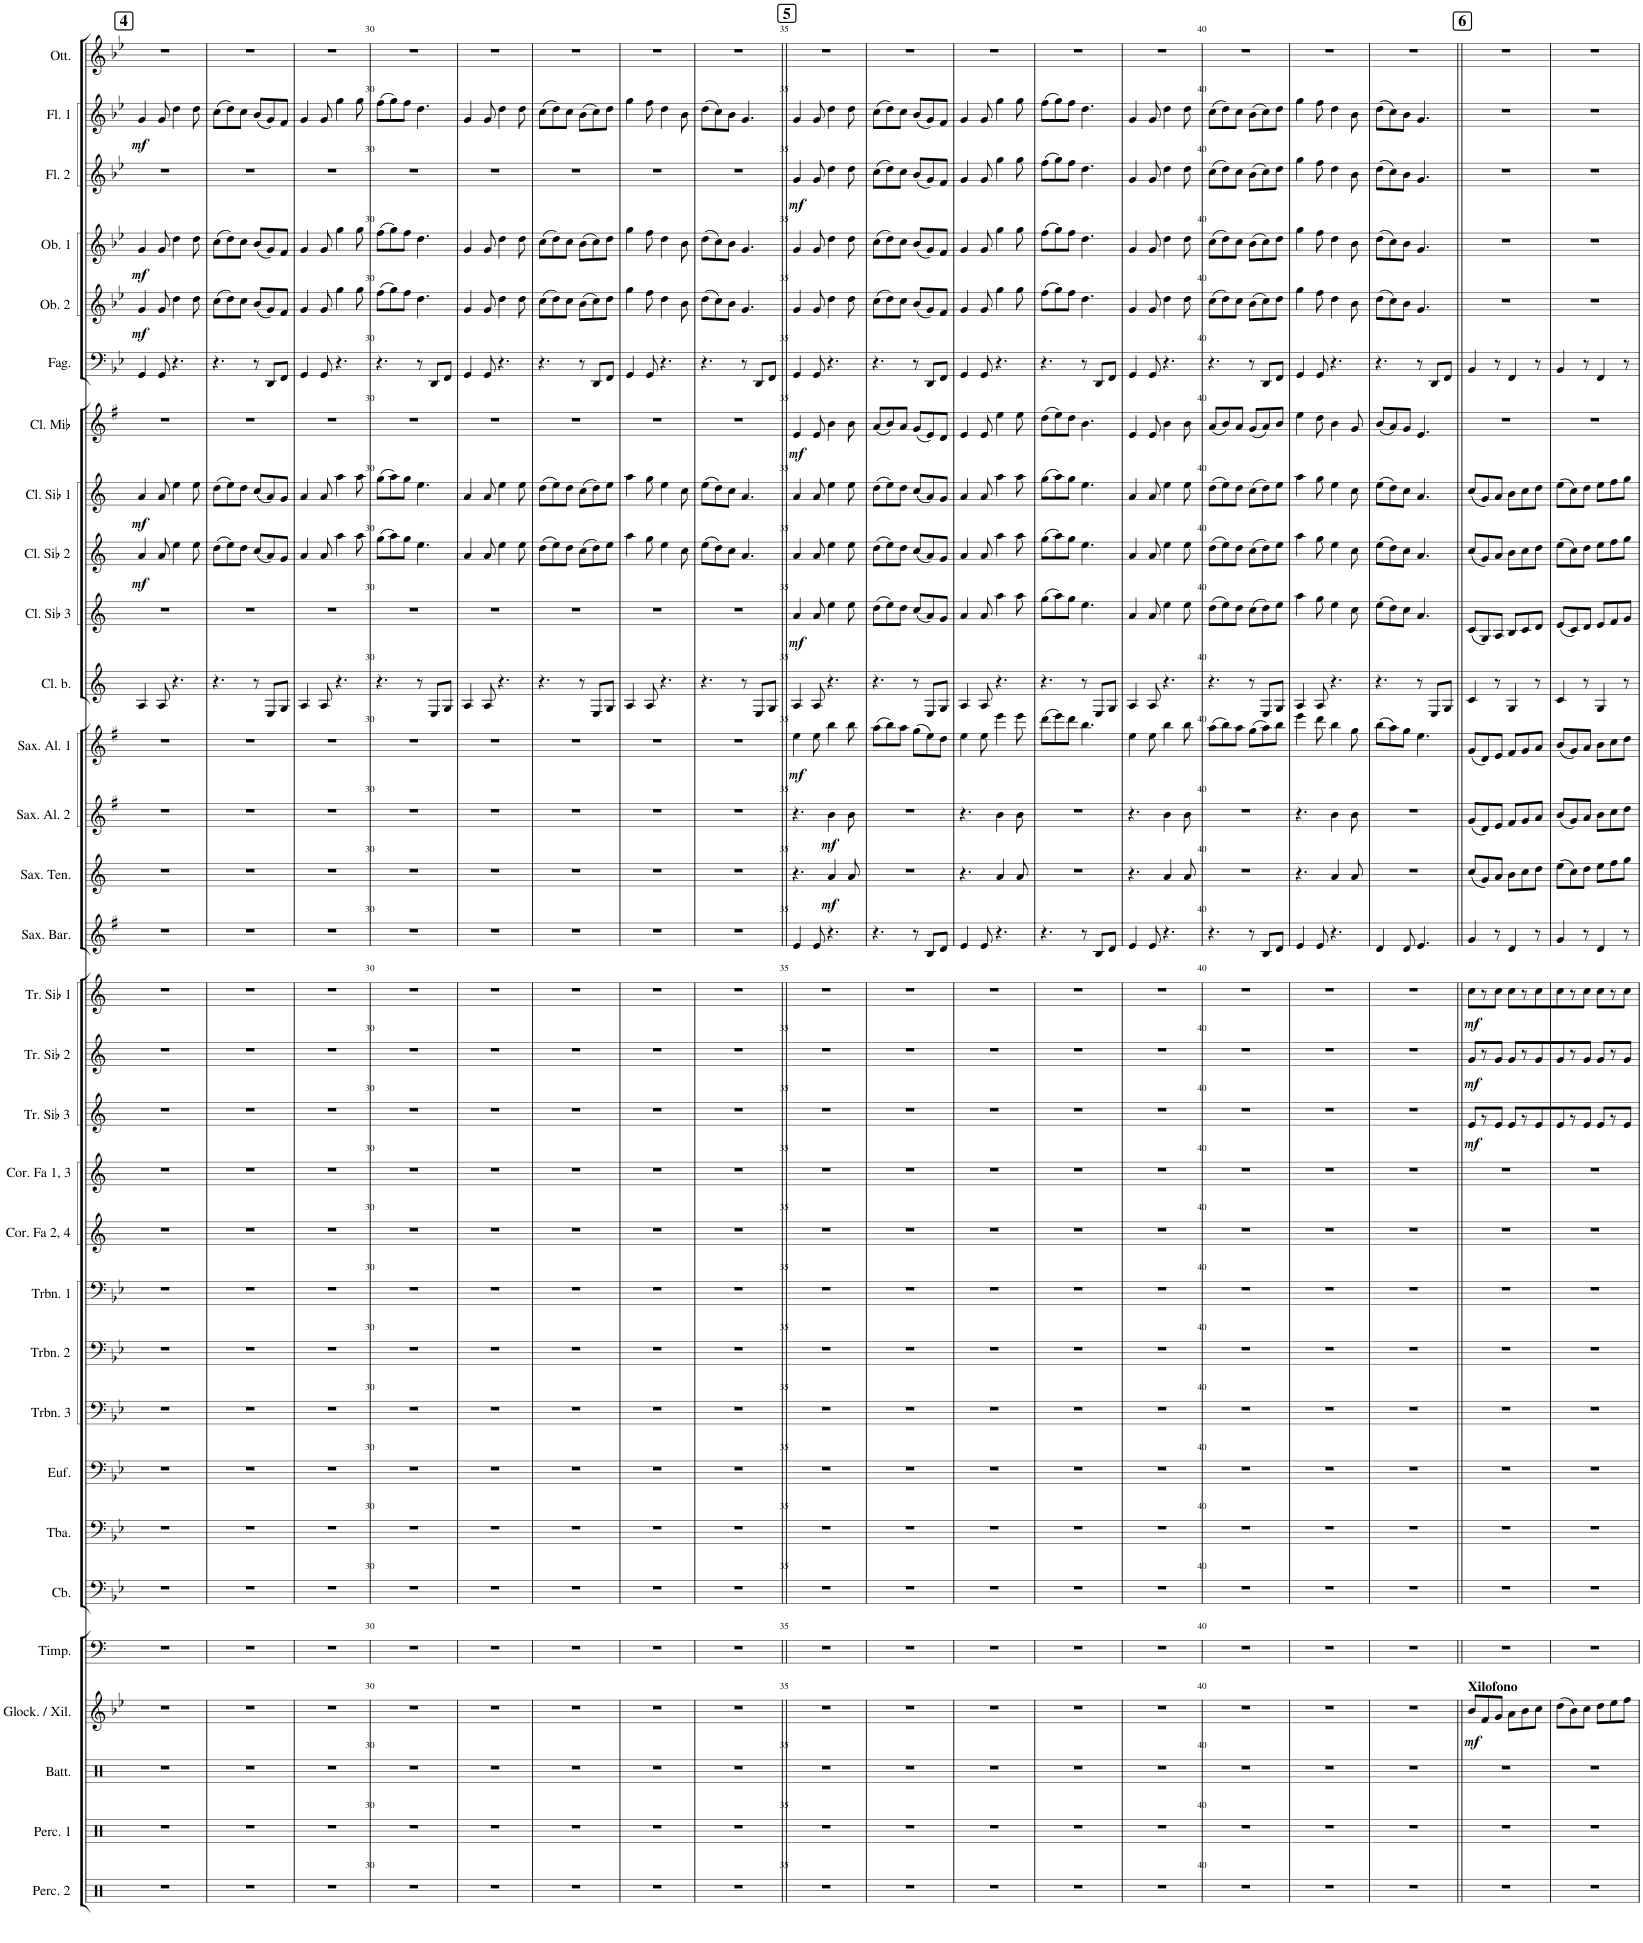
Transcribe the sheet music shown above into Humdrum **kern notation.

**kern	**kern	**kern	**kern	**dynam	**kern	**kern	**kern	**kern	**kern	**kern	**kern	**kern	**kern	**kern	**dynam	**kern	**dynam	**kern	**dynam	**kern	**kern	**dynam	**kern	**dynam	**kern	**dynam	**kern	**kern	**dynam	**kern	**dynam	**kern	**dynam	**kern	**dynam	**kern	**kern	**dynam	**kern	**dynam	**kern	**dynam	**kern	**dynam	**kern
*part31	*part30	*part29	*part28	*part28	*part27	*part26	*part25	*part24	*part23	*part22	*part21	*part20	*part19	*part18	*part18	*part17	*part17	*part16	*part16	*part15	*part14	*part14	*part13	*part13	*part12	*part12	*part11	*part10	*part10	*part9	*part9	*part8	*part8	*part7	*part7	*part6	*part5	*part5	*part4	*part4	*part3	*part3	*part2	*part2	*part1
*staff31	*staff30	*staff29	*staff28	*staff28	*staff27	*staff26	*staff25	*staff24	*staff23	*staff22	*staff21	*staff20	*staff19	*staff18	*staff18	*staff17	*staff17	*staff16	*staff16	*staff15	*staff14	*staff14	*staff13	*staff13	*staff12	*staff12	*staff11	*staff10	*staff10	*staff9	*staff9	*staff8	*staff8	*staff7	*staff7	*staff6	*staff5	*staff5	*staff4	*staff4	*staff3	*staff3	*staff2	*staff2	*staff1
*I"Percussioni 2	*I"Percussioni 1	*I"Batteria	*I"Glockenspiel / Xilofono	*	*I"Timpani	*I"Contrabbasso	*I"Tuba	*I"Eufonio	*I"Trombone 3	*I"Trombone 2	*I"Trombone 1	*I"Corno in Fa 2, 4	*I"Corno in Fa 1, 3	*I"Tromba in Sib 3	*	*I"Tromba in Sib 2	*	*I"Tromba in Sib 1	*	*I"Saxofono Baritono	*I"Saxofono Tenore	*	*I"Saxofono Alto 2	*	*I"Saxofono Alto 1	*	*I"Clarinetto basso	*I"Clarinetto in Sib 3	*	*I"Clarinetto in Sib 2	*	*I"Clarinetto in Sib 1	*	*I"Clarinetto in Mib	*	*I"Fagotto	*I"Oboe 2	*	*I"Oboe 1	*	*I"Flauto 2	*	*I"Flauto 1	*	*I"Ottavino
*I'Perc. 2	*I'Perc. 1	*I'Batt.	*I'Glock. / Xil.	*	*I'Timp.	*I'Cb.	*I'Tba.	*I'Euf.	*I'Trbn. 3	*I'Trbn. 2	*I'Trbn. 1	*I'Cor. Fa 2, 4	*I'Cor. Fa 1, 3	*I'Tr. Sib 3	*	*I'Tr. Sib 2	*	*I'Tr. Sib 1	*	*I'Sax. Bar.	*I'Sax. Ten.	*	*I'Sax. Al. 2	*	*I'Sax. Al. 1	*	*I'Cl. b.	*I'Cl. Sib 3	*	*I'Cl. Sib 2	*	*I'Cl. Sib 1	*	*I'Cl. Mib	*	*I'Fag.	*I'Ob. 2	*	*I'Ob. 1	*	*I'Fl. 2	*	*I'Fl. 1	*	*I'Ott.
!!LO:PB:g=z
*clefX	*clefX	*clefX	*clefG2	*	*clefF4	*clefF4	*clefF4	*clefF4	*clefF4	*clefF4	*clefF4	*clefG2	*clefG2	*clefG2	*	*clefG2	*	*clefG2	*	*clefG2	*clefG2	*	*clefG2	*	*clefG2	*	*clefG2	*clefG2	*	*clefG2	*	*clefG2	*	*clefG2	*	*clefF4	*clefG2	*	*clefG2	*	*clefG2	*	*clefG2	*	*clefG2
*	*	*	*Trd-14c-24	*	*	*Trd7c12	*	*	*	*	*	*Trd4c7	*Trd4c7	*Trd1c2	*	*Trd1c2	*	*Trd1c2	*	*Trd12c21	*Trd8c14	*	*Trd5c9	*	*Trd5c9	*	*Trd8c14	*Trd1c2	*	*Trd1c2	*	*Trd1c2	*	*Trd-2c-3	*	*	*	*	*	*	*	*	*	*	*Trd-7c-12
*k[]	*k[]	*k[]	*k[b-e-]	*	*k[]	*k[b-e-]	*k[b-e-]	*k[b-e-]	*k[b-e-]	*k[b-e-]	*k[b-e-]	*k[]	*k[]	*k[]	*	*k[]	*	*k[]	*	*k[f#]	*k[]	*	*k[f#]	*	*k[f#]	*	*k[]	*k[]	*	*k[]	*	*k[]	*	*k[f#]	*	*k[b-e-]	*k[b-e-]	*	*k[b-e-]	*	*k[b-e-]	*	*k[b-e-]	*	*k[b-e-]
*M6/8	*M6/8	*M6/8	*M6/8	*	*M6/8	*M6/8	*M6/8	*M6/8	*M6/8	*M6/8	*M6/8	*M6/8	*M6/8	*M6/8	*	*M6/8	*	*M6/8	*	*M6/8	*M6/8	*	*M6/8	*	*M6/8	*	*M6/8	*M6/8	*	*M6/8	*	*M6/8	*	*M6/8	*	*M6/8	*M6/8	*	*M6/8	*	*M6/8	*	*M6/8	*	*M6/8
!!LO:REH:place=s1:a:B:cj:fs=14:t=4
=27	=27	=27	=27	=27	=27	=27	=27	=27	=27	=27	=27	=27	=27	=27	=27	=27	=27	=27	=27	=27	=27	=27	=27	=27	=27	=27	=27	=27	=27	=27	=27	=27	=27	=27	=27	=27	=27	=27	=27	=27	=27	=27	=27	=27	=27
!	!	!	!	!	!	!	!	!	!	!	!	!	!	!	!	!	!	!	!	!	!	!	!	!	!	!	!	!	!	!	!LO:DY:b	!	!LO:DY:b	!	!	!	!	!LO:DY:b	!	!LO:DY:b	!	!	!	!LO:DY:b	!
2.r	2.r	2.r	2.r	.	2.r	2.r	2.r	2.r	2.r	2.r	2.r	2.r	2.r	2.r	.	2.r	.	2.r	.	2.r	2.r	.	2.r	.	2.r	.	4A/	2.r	.	4a/	mf	4a/	mf	2.r	.	4GG/	4g/	mf	4g/	mf	2.r	.	4g/	mf	2.r
.	.	.	.	.	.	.	.	.	.	.	.	.	.	.	.	.	.	.	.	.	.	.	.	.	.	.	8A/	.	.	8a/	.	8a/	.	.	.	8GG/	8g/	.	8g/	.	.	.	8g/	.	.
.	.	.	.	.	.	.	.	.	.	.	.	.	.	.	.	.	.	.	.	.	.	.	.	.	.	.	4.r	.	.	4ee\	.	4ee\	.	.	.	4.r	4dd\	.	4dd\	.	.	.	4dd\	.	.
.	.	.	.	.	.	.	.	.	.	.	.	.	.	.	.	.	.	.	.	.	.	.	.	.	.	.	.	.	.	8ee\	.	8ee\	.	.	.	.	8dd\	.	8dd\	.	.	.	8dd\	.	.
=28	=28	=28	=28	=28	=28	=28	=28	=28	=28	=28	=28	=28	=28	=28	=28	=28	=28	=28	=28	=28	=28	=28	=28	=28	=28	=28	=28	=28	=28	=28	=28	=28	=28	=28	=28	=28	=28	=28	=28	=28	=28	=28	=28	=28	=28
2.r	2.r	2.r	2.r	.	2.r	2.r	2.r	2.r	2.r	2.r	2.r	2.r	2.r	2.r	.	2.r	.	2.r	.	2.r	2.r	.	2.r	.	2.r	.	4.r	2.r	.	8dd\L	.	8dd\L	.	2.r	.	4.r	(8cc\L	.	(8cc\L	.	2.r	.	(8cc\L	.	2.r
.	.	.	.	.	.	.	.	.	.	.	.	.	.	.	.	.	.	.	.	.	.	.	.	.	.	.	.	.	.	8ee\	.	8ee\	.	.	.	.	8dd\)	.	8dd\)	.	.	.	8dd\)	.	.
.	.	.	.	.	.	.	.	.	.	.	.	.	.	.	.	.	.	.	.	.	.	.	.	.	.	.	.	.	.	8dd\J	.	8dd\J	.	.	.	.	8cc\J	.	8cc\J	.	.	.	8cc\J	.	.
.	.	.	.	.	.	.	.	.	.	.	.	.	.	.	.	.	.	.	.	.	.	.	.	.	.	.	8r	.	.	8cc/L	.	8cc/L	.	.	.	8r	(8b-/L	.	(8b-/L	.	.	.	(8b-/L	.	.
.	.	.	.	.	.	.	.	.	.	.	.	.	.	.	.	.	.	.	.	.	.	.	.	.	.	.	8E/L	.	.	8a/	.	8a/	.	.	.	8DD/L	8g/)	.	8g/)	.	.	.	8g/)	.	.
.	.	.	.	.	.	.	.	.	.	.	.	.	.	.	.	.	.	.	.	.	.	.	.	.	.	.	8G/J	.	.	8g/J	.	8g/J	.	.	.	8FF/J	8f/J	.	8f/J	.	.	.	8f/J	.	.
=29	=29	=29	=29	=29	=29	=29	=29	=29	=29	=29	=29	=29	=29	=29	=29	=29	=29	=29	=29	=29	=29	=29	=29	=29	=29	=29	=29	=29	=29	=29	=29	=29	=29	=29	=29	=29	=29	=29	=29	=29	=29	=29	=29	=29	=29
2.r	2.r	2.r	2.r	.	2.r	2.r	2.r	2.r	2.r	2.r	2.r	2.r	2.r	2.r	.	2.r	.	2.r	.	2.r	2.r	.	2.r	.	2.r	.	4A/	2.r	.	4a/	.	4a/	.	2.r	.	4GG/	4g/	.	4g/	.	2.r	.	4g/	.	2.r
.	.	.	.	.	.	.	.	.	.	.	.	.	.	.	.	.	.	.	.	.	.	.	.	.	.	.	8A/	.	.	8a/	.	8a/	.	.	.	8GG/	8g/	.	8g/	.	.	.	8g/	.	.
.	.	.	.	.	.	.	.	.	.	.	.	.	.	.	.	.	.	.	.	.	.	.	.	.	.	.	4.r	.	.	4aa\	.	4aa\	.	.	.	4.r	4gg\	.	4gg\	.	.	.	4gg\	.	.
.	.	.	.	.	.	.	.	.	.	.	.	.	.	.	.	.	.	.	.	.	.	.	.	.	.	.	.	.	.	8aa\	.	8aa\	.	.	.	.	8gg\	.	8gg\	.	.	.	8gg\	.	.
=30	=30	=30	=30	=30	=30	=30	=30	=30	=30	=30	=30	=30	=30	=30	=30	=30	=30	=30	=30	=30	=30	=30	=30	=30	=30	=30	=30	=30	=30	=30	=30	=30	=30	=30	=30	=30	=30	=30	=30	=30	=30	=30	=30	=30	=30
2.r	2.r	2.r	2.r	.	2.r	2.r	2.r	2.r	2.r	2.r	2.r	2.r	2.r	2.r	.	2.r	.	2.r	.	2.r	2.r	.	2.r	.	2.r	.	4.r	2.r	.	8gg\L	.	8gg\L	.	2.r	.	4.r	(8ff\L	.	(8ff\L	.	2.r	.	(8ff\L	.	2.r
.	.	.	.	.	.	.	.	.	.	.	.	.	.	.	.	.	.	.	.	.	.	.	.	.	.	.	.	.	.	8aa\	.	8aa\	.	.	.	.	8gg\)	.	8gg\)	.	.	.	8gg\)	.	.
.	.	.	.	.	.	.	.	.	.	.	.	.	.	.	.	.	.	.	.	.	.	.	.	.	.	.	.	.	.	8gg\J	.	8gg\J	.	.	.	.	8ff\J	.	8ff\J	.	.	.	8ff\J	.	.
.	.	.	.	.	.	.	.	.	.	.	.	.	.	.	.	.	.	.	.	.	.	.	.	.	.	.	8r	.	.	4.ee\	.	4.ee\	.	.	.	8r	4.dd\	.	4.dd\	.	.	.	4.dd\	.	.
.	.	.	.	.	.	.	.	.	.	.	.	.	.	.	.	.	.	.	.	.	.	.	.	.	.	.	8E/L	.	.	.	.	.	.	.	.	8DD/L	.	.	.	.	.	.	.	.	.
.	.	.	.	.	.	.	.	.	.	.	.	.	.	.	.	.	.	.	.	.	.	.	.	.	.	.	8G/J	.	.	.	.	.	.	.	.	8FF/J	.	.	.	.	.	.	.	.	.
=31	=31	=31	=31	=31	=31	=31	=31	=31	=31	=31	=31	=31	=31	=31	=31	=31	=31	=31	=31	=31	=31	=31	=31	=31	=31	=31	=31	=31	=31	=31	=31	=31	=31	=31	=31	=31	=31	=31	=31	=31	=31	=31	=31	=31	=31
2.r	2.r	2.r	2.r	.	2.r	2.r	2.r	2.r	2.r	2.r	2.r	2.r	2.r	2.r	.	2.r	.	2.r	.	2.r	2.r	.	2.r	.	2.r	.	4A/	2.r	.	4a/	.	4a/	.	2.r	.	4GG/	4g/	.	4g/	.	2.r	.	4g/	.	2.r
.	.	.	.	.	.	.	.	.	.	.	.	.	.	.	.	.	.	.	.	.	.	.	.	.	.	.	8A/	.	.	8a/	.	8a/	.	.	.	8GG/	8g/	.	8g/	.	.	.	8g/	.	.
.	.	.	.	.	.	.	.	.	.	.	.	.	.	.	.	.	.	.	.	.	.	.	.	.	.	.	4.r	.	.	4ee\	.	4ee\	.	.	.	4.r	4dd\	.	4dd\	.	.	.	4dd\	.	.
.	.	.	.	.	.	.	.	.	.	.	.	.	.	.	.	.	.	.	.	.	.	.	.	.	.	.	.	.	.	8ee\	.	8ee\	.	.	.	.	8dd\	.	8dd\	.	.	.	8dd\	.	.
=32	=32	=32	=32	=32	=32	=32	=32	=32	=32	=32	=32	=32	=32	=32	=32	=32	=32	=32	=32	=32	=32	=32	=32	=32	=32	=32	=32	=32	=32	=32	=32	=32	=32	=32	=32	=32	=32	=32	=32	=32	=32	=32	=32	=32	=32
2.r	2.r	2.r	2.r	.	2.r	2.r	2.r	2.r	2.r	2.r	2.r	2.r	2.r	2.r	.	2.r	.	2.r	.	2.r	2.r	.	2.r	.	2.r	.	4.r	2.r	.	8dd\L	.	8dd\L	.	2.r	.	4.r	(8cc\L	.	(8cc\L	.	2.r	.	(8cc\L	.	2.r
.	.	.	.	.	.	.	.	.	.	.	.	.	.	.	.	.	.	.	.	.	.	.	.	.	.	.	.	.	.	8ee\	.	8ee\	.	.	.	.	8dd\)	.	8dd\)	.	.	.	8dd\)	.	.
.	.	.	.	.	.	.	.	.	.	.	.	.	.	.	.	.	.	.	.	.	.	.	.	.	.	.	.	.	.	8dd\J	.	8dd\J	.	.	.	.	8cc\J	.	8cc\J	.	.	.	8cc\J	.	.
.	.	.	.	.	.	.	.	.	.	.	.	.	.	.	.	.	.	.	.	.	.	.	.	.	.	.	8r	.	.	8cc\L	.	8cc\L	.	.	.	8r	(8b-\L	.	(8b-\L	.	.	.	(8b-\L	.	.
.	.	.	.	.	.	.	.	.	.	.	.	.	.	.	.	.	.	.	.	.	.	.	.	.	.	.	8E/L	.	.	8dd\	.	8dd\	.	.	.	8DD/L	8cc\)	.	8cc\)	.	.	.	8cc\)	.	.
.	.	.	.	.	.	.	.	.	.	.	.	.	.	.	.	.	.	.	.	.	.	.	.	.	.	.	8G/J	.	.	8ee\J	.	8ee\J	.	.	.	8FF/J	8dd\J	.	8dd\J	.	.	.	8dd\J	.	.
=33	=33	=33	=33	=33	=33	=33	=33	=33	=33	=33	=33	=33	=33	=33	=33	=33	=33	=33	=33	=33	=33	=33	=33	=33	=33	=33	=33	=33	=33	=33	=33	=33	=33	=33	=33	=33	=33	=33	=33	=33	=33	=33	=33	=33	=33
2.r	2.r	2.r	2.r	.	2.r	2.r	2.r	2.r	2.r	2.r	2.r	2.r	2.r	2.r	.	2.r	.	2.r	.	2.r	2.r	.	2.r	.	2.r	.	4A/	2.r	.	4aa\	.	4aa\	.	2.r	.	4GG/	4gg\	.	4gg\	.	2.r	.	4gg\	.	2.r
.	.	.	.	.	.	.	.	.	.	.	.	.	.	.	.	.	.	.	.	.	.	.	.	.	.	.	8A/	.	.	8gg\	.	8gg\	.	.	.	8GG/	8ff\	.	8ff\	.	.	.	8ff\	.	.
.	.	.	.	.	.	.	.	.	.	.	.	.	.	.	.	.	.	.	.	.	.	.	.	.	.	.	4.r	.	.	4ee\	.	4ee\	.	.	.	4.r	4dd\	.	4dd\	.	.	.	4dd\	.	.
.	.	.	.	.	.	.	.	.	.	.	.	.	.	.	.	.	.	.	.	.	.	.	.	.	.	.	.	.	.	8cc\	.	8cc\	.	.	.	.	8b-\	.	8b-\	.	.	.	8b-\	.	.
=34	=34	=34	=34	=34	=34	=34	=34	=34	=34	=34	=34	=34	=34	=34	=34	=34	=34	=34	=34	=34	=34	=34	=34	=34	=34	=34	=34	=34	=34	=34	=34	=34	=34	=34	=34	=34	=34	=34	=34	=34	=34	=34	=34	=34	=34
2.r	2.r	2.r	2.r	.	2.r	2.r	2.r	2.r	2.r	2.r	2.r	2.r	2.r	2.r	.	2.r	.	2.r	.	2.r	2.r	.	2.r	.	2.r	.	4.r	2.r	.	8ee\L	.	8ee\L	.	2.r	.	4.r	(8dd\L	.	(8dd\L	.	2.r	.	(8dd\L	.	2.r
.	.	.	.	.	.	.	.	.	.	.	.	.	.	.	.	.	.	.	.	.	.	.	.	.	.	.	.	.	.	8dd\	.	8dd\	.	.	.	.	8cc\)	.	8cc\)	.	.	.	8cc\)	.	.
.	.	.	.	.	.	.	.	.	.	.	.	.	.	.	.	.	.	.	.	.	.	.	.	.	.	.	.	.	.	8cc\J	.	8cc\J	.	.	.	.	8b-\J	.	8b-\J	.	.	.	8b-\J	.	.
.	.	.	.	.	.	.	.	.	.	.	.	.	.	.	.	.	.	.	.	.	.	.	.	.	.	.	8r	.	.	4.a/	.	4.a/	.	.	.	8r	4.g/	.	4.g/	.	.	.	4.g/	.	.
.	.	.	.	.	.	.	.	.	.	.	.	.	.	.	.	.	.	.	.	.	.	.	.	.	.	.	8E/L	.	.	.	.	.	.	.	.	8DD/L	.	.	.	.	.	.	.	.	.
.	.	.	.	.	.	.	.	.	.	.	.	.	.	.	.	.	.	.	.	.	.	.	.	.	.	.	8G/J	.	.	.	.	.	.	.	.	8FF/J	.	.	.	.	.	.	.	.	.
!!LO:REH:place=s1:a:B:cj:fs=14:t=5
=35||	=35||	=35||	=35||	=35||	=35||	=35||	=35||	=35||	=35||	=35||	=35||	=35||	=35||	=35||	=35||	=35||	=35||	=35||	=35||	=35||	=35||	=35||	=35||	=35||	=35||	=35||	=35||	=35||	=35||	=35||	=35||	=35||	=35||	=35||	=35||	=35||	=35||	=35||	=35||	=35||	=35||	=35||	=35||	=35||	=35||
!	!	!	!	!	!	!	!	!	!	!	!	!	!	!	!	!	!	!	!	!	!	!	!	!	!	!LO:DY:b	!	!	!LO:DY:b	!	!	!	!	!	!LO:DY:b	!	!	!	!	!	!	!LO:DY:b	!	!	!
2.r	2.r	2.r	2.r	.	2.r	2.r	2.r	2.r	2.r	2.r	2.r	2.r	2.r	2.r	.	2.r	.	2.r	.	4e/	4.r	.	4.r	.	4ee\	mf	4A/	4a/	mf	4a/	.	4a/	.	4e/	mf	4GG/	4g/	.	4g/	.	4g/	mf	4g/	.	2.r
.	.	.	.	.	.	.	.	.	.	.	.	.	.	.	.	.	.	.	.	8e/	.	.	.	.	8ee\	.	8A/	8a/	.	8a/	.	8a/	.	8e/	.	8GG/	8g/	.	8g/	.	8g/	.	8g/	.	.
!	!	!	!	!	!	!	!	!	!	!	!	!	!	!	!	!	!	!	!	!	!	!LO:DY:b	!	!LO:DY:b	!	!	!	!	!	!	!	!	!	!	!	!	!	!	!	!	!	!	!	!	!
.	.	.	.	.	.	.	.	.	.	.	.	.	.	.	.	.	.	.	.	4.r	4a/	mf	4b\	mf	4bb\	.	4.r	4ee\	.	4ee\	.	4ee\	.	4b\	.	4.r	4dd\	.	4dd\	.	4dd\	.	4dd\	.	.
.	.	.	.	.	.	.	.	.	.	.	.	.	.	.	.	.	.	.	.	.	8a/	.	8b\	.	8bb\	.	.	8ee\	.	8ee\	.	8ee\	.	8b\	.	.	8dd\	.	8dd\	.	8dd\	.	8dd\	.	.
=36	=36	=36	=36	=36	=36	=36	=36	=36	=36	=36	=36	=36	=36	=36	=36	=36	=36	=36	=36	=36	=36	=36	=36	=36	=36	=36	=36	=36	=36	=36	=36	=36	=36	=36	=36	=36	=36	=36	=36	=36	=36	=36	=36	=36	=36
2.r	2.r	2.r	2.r	.	2.r	2.r	2.r	2.r	2.r	2.r	2.r	2.r	2.r	2.r	.	2.r	.	2.r	.	4.r	2.r	.	2.r	.	8aa\L	.	4.r	8dd\L	.	8dd\L	.	8dd\L	.	(8a/L	.	4.r	(8cc\L	.	(8cc\L	.	(8cc\L	.	(8cc\L	.	2.r
.	.	.	.	.	.	.	.	.	.	.	.	.	.	.	.	.	.	.	.	.	.	.	.	.	8bb\	.	.	8ee\	.	8ee\	.	8ee\	.	8b/)	.	.	8dd\)	.	8dd\)	.	8dd\)	.	8dd\)	.	.
.	.	.	.	.	.	.	.	.	.	.	.	.	.	.	.	.	.	.	.	.	.	.	.	.	8aa\J	.	.	8dd\J	.	8dd\J	.	8dd\J	.	8a/J	.	.	8cc\J	.	8cc\J	.	8cc\J	.	8cc\J	.	.
.	.	.	.	.	.	.	.	.	.	.	.	.	.	.	.	.	.	.	.	8r	.	.	.	.	8gg\L	.	8r	8cc/L	.	8cc/L	.	8cc/L	.	(8g/L	.	8r	(8b-/L	.	(8b-/L	.	(8b-/L	.	(8b-/L	.	.
.	.	.	.	.	.	.	.	.	.	.	.	.	.	.	.	.	.	.	.	8B/L	.	.	.	.	8ee\	.	8E/L	8a/	.	8a/	.	8a/	.	8e/)	.	8DD/L	8g/)	.	8g/)	.	8g/)	.	8g/)	.	.
.	.	.	.	.	.	.	.	.	.	.	.	.	.	.	.	.	.	.	.	8d/J	.	.	.	.	8dd\J	.	8G/J	8g/J	.	8g/J	.	8g/J	.	8d/J	.	8FF/J	8f/J	.	8f/J	.	8f/J	.	8f/J	.	.
=37	=37	=37	=37	=37	=37	=37	=37	=37	=37	=37	=37	=37	=37	=37	=37	=37	=37	=37	=37	=37	=37	=37	=37	=37	=37	=37	=37	=37	=37	=37	=37	=37	=37	=37	=37	=37	=37	=37	=37	=37	=37	=37	=37	=37	=37
2.r	2.r	2.r	2.r	.	2.r	2.r	2.r	2.r	2.r	2.r	2.r	2.r	2.r	2.r	.	2.r	.	2.r	.	4e/	4.r	.	4.r	.	4ee\	.	4A/	4a/	.	4a/	.	4a/	.	4e/	.	4GG/	4g/	.	4g/	.	4g/	.	4g/	.	2.r
.	.	.	.	.	.	.	.	.	.	.	.	.	.	.	.	.	.	.	.	8e/	.	.	.	.	8ee\	.	8A/	8a/	.	8a/	.	8a/	.	8e/	.	8GG/	8g/	.	8g/	.	8g/	.	8g/	.	.
.	.	.	.	.	.	.	.	.	.	.	.	.	.	.	.	.	.	.	.	4.r	4a/	.	4b\	.	4eee\	.	4.r	4aa\	.	4aa\	.	4aa\	.	4ee\	.	4.r	4gg\	.	4gg\	.	4gg\	.	4gg\	.	.
.	.	.	.	.	.	.	.	.	.	.	.	.	.	.	.	.	.	.	.	.	8a/	.	8b\	.	8eee\	.	.	8aa\	.	8aa\	.	8aa\	.	8ee\	.	.	8gg\	.	8gg\	.	8gg\	.	8gg\	.	.
=38	=38	=38	=38	=38	=38	=38	=38	=38	=38	=38	=38	=38	=38	=38	=38	=38	=38	=38	=38	=38	=38	=38	=38	=38	=38	=38	=38	=38	=38	=38	=38	=38	=38	=38	=38	=38	=38	=38	=38	=38	=38	=38	=38	=38	=38
2.r	2.r	2.r	2.r	.	2.r	2.r	2.r	2.r	2.r	2.r	2.r	2.r	2.r	2.r	.	2.r	.	2.r	.	4.r	2.r	.	2.r	.	8ddd\L	.	4.r	8gg\L	.	8gg\L	.	8gg\L	.	(8dd\L	.	4.r	(8ff\L	.	(8ff\L	.	(8ff\L	.	(8ff\L	.	2.r
.	.	.	.	.	.	.	.	.	.	.	.	.	.	.	.	.	.	.	.	.	.	.	.	.	8eee\	.	.	8aa\	.	8aa\	.	8aa\	.	8ee\)	.	.	8gg\)	.	8gg\)	.	8gg\)	.	8gg\)	.	.
.	.	.	.	.	.	.	.	.	.	.	.	.	.	.	.	.	.	.	.	.	.	.	.	.	8ddd\J	.	.	8gg\J	.	8gg\J	.	8gg\J	.	8dd\J	.	.	8ff\J	.	8ff\J	.	8ff\J	.	8ff\J	.	.
.	.	.	.	.	.	.	.	.	.	.	.	.	.	.	.	.	.	.	.	8r	.	.	.	.	4.bb\	.	8r	4.ee\	.	4.ee\	.	4.ee\	.	4.b\	.	8r	4.dd\	.	4.dd\	.	4.dd\	.	4.dd\	.	.
.	.	.	.	.	.	.	.	.	.	.	.	.	.	.	.	.	.	.	.	8B/L	.	.	.	.	.	.	8E/L	.	.	.	.	.	.	.	.	8DD/L	.	.	.	.	.	.	.	.	.
.	.	.	.	.	.	.	.	.	.	.	.	.	.	.	.	.	.	.	.	8d/J	.	.	.	.	.	.	8G/J	.	.	.	.	.	.	.	.	8FF/J	.	.	.	.	.	.	.	.	.
=39	=39	=39	=39	=39	=39	=39	=39	=39	=39	=39	=39	=39	=39	=39	=39	=39	=39	=39	=39	=39	=39	=39	=39	=39	=39	=39	=39	=39	=39	=39	=39	=39	=39	=39	=39	=39	=39	=39	=39	=39	=39	=39	=39	=39	=39
2.r	2.r	2.r	2.r	.	2.r	2.r	2.r	2.r	2.r	2.r	2.r	2.r	2.r	2.r	.	2.r	.	2.r	.	4e/	4.r	.	4.r	.	4ee\	.	4A/	4a/	.	4a/	.	4a/	.	4e/	.	4GG/	4g/	.	4g/	.	4g/	.	4g/	.	2.r
.	.	.	.	.	.	.	.	.	.	.	.	.	.	.	.	.	.	.	.	8e/	.	.	.	.	8ee\	.	8A/	8a/	.	8a/	.	8a/	.	8e/	.	8GG/	8g/	.	8g/	.	8g/	.	8g/	.	.
.	.	.	.	.	.	.	.	.	.	.	.	.	.	.	.	.	.	.	.	4.r	4a/	.	4b\	.	4bb\	.	4.r	4ee\	.	4ee\	.	4ee\	.	4b\	.	4.r	4dd\	.	4dd\	.	4dd\	.	4dd\	.	.
.	.	.	.	.	.	.	.	.	.	.	.	.	.	.	.	.	.	.	.	.	8a/	.	8b\	.	8bb\	.	.	8ee\	.	8ee\	.	8ee\	.	8b\	.	.	8dd\	.	8dd\	.	8dd\	.	8dd\	.	.
=40	=40	=40	=40	=40	=40	=40	=40	=40	=40	=40	=40	=40	=40	=40	=40	=40	=40	=40	=40	=40	=40	=40	=40	=40	=40	=40	=40	=40	=40	=40	=40	=40	=40	=40	=40	=40	=40	=40	=40	=40	=40	=40	=40	=40	=40
2.r	2.r	2.r	2.r	.	2.r	2.r	2.r	2.r	2.r	2.r	2.r	2.r	2.r	2.r	.	2.r	.	2.r	.	4.r	2.r	.	2.r	.	8aa\L	.	4.r	8dd\L	.	8dd\L	.	8dd\L	.	(8a/L	.	4.r	(8cc\L	.	(8cc\L	.	(8cc\L	.	(8cc\L	.	2.r
.	.	.	.	.	.	.	.	.	.	.	.	.	.	.	.	.	.	.	.	.	.	.	.	.	8bb\	.	.	8ee\	.	8ee\	.	8ee\	.	8b/)	.	.	8dd\)	.	8dd\)	.	8dd\)	.	8dd\)	.	.
.	.	.	.	.	.	.	.	.	.	.	.	.	.	.	.	.	.	.	.	.	.	.	.	.	8aa\J	.	.	8dd\J	.	8dd\J	.	8dd\J	.	8a/J	.	.	8cc\J	.	8cc\J	.	8cc\J	.	8cc\J	.	.
.	.	.	.	.	.	.	.	.	.	.	.	.	.	.	.	.	.	.	.	8r	.	.	.	.	8gg\L	.	8r	8cc\L	.	8cc\L	.	8cc\L	.	(8g/L	.	8r	(8b-\L	.	(8b-\L	.	(8b-\L	.	(8b-\L	.	.
.	.	.	.	.	.	.	.	.	.	.	.	.	.	.	.	.	.	.	.	8B/L	.	.	.	.	8aa\	.	8E/L	8dd\	.	8dd\	.	8dd\	.	8a/)	.	8DD/L	8cc\)	.	8cc\)	.	8cc\)	.	8cc\)	.	.
.	.	.	.	.	.	.	.	.	.	.	.	.	.	.	.	.	.	.	.	8d/J	.	.	.	.	8bb\J	.	8G/J	8ee\J	.	8ee\J	.	8ee\J	.	8b/J	.	8FF/J	8dd\J	.	8dd\J	.	8dd\J	.	8dd\J	.	.
=41	=41	=41	=41	=41	=41	=41	=41	=41	=41	=41	=41	=41	=41	=41	=41	=41	=41	=41	=41	=41	=41	=41	=41	=41	=41	=41	=41	=41	=41	=41	=41	=41	=41	=41	=41	=41	=41	=41	=41	=41	=41	=41	=41	=41	=41
2.r	2.r	2.r	2.r	.	2.r	2.r	2.r	2.r	2.r	2.r	2.r	2.r	2.r	2.r	.	2.r	.	2.r	.	4e/	4.r	.	4.r	.	4eee\	.	4A/	4aa\	.	4aa\	.	4aa\	.	4ee\	.	4GG/	4gg\	.	4gg\	.	4gg\	.	4gg\	.	2.r
.	.	.	.	.	.	.	.	.	.	.	.	.	.	.	.	.	.	.	.	8e/	.	.	.	.	8ddd\	.	8A/	8gg\	.	8gg\	.	8gg\	.	8dd\	.	8GG/	8ff\	.	8ff\	.	8ff\	.	8ff\	.	.
.	.	.	.	.	.	.	.	.	.	.	.	.	.	.	.	.	.	.	.	4.r	4a/	.	4b\	.	4bb\	.	4.r	4ee\	.	4ee\	.	4ee\	.	4b\	.	4.r	4dd\	.	4dd\	.	4dd\	.	4dd\	.	.
.	.	.	.	.	.	.	.	.	.	.	.	.	.	.	.	.	.	.	.	.	8a/	.	8b\	.	8gg\	.	.	8cc\	.	8cc\	.	8cc\	.	8g/	.	.	8b-\	.	8b-\	.	8b-\	.	8b-\	.	.
=42	=42	=42	=42	=42	=42	=42	=42	=42	=42	=42	=42	=42	=42	=42	=42	=42	=42	=42	=42	=42	=42	=42	=42	=42	=42	=42	=42	=42	=42	=42	=42	=42	=42	=42	=42	=42	=42	=42	=42	=42	=42	=42	=42	=42	=42
2.r	2.r	2.r	2.r	.	2.r	2.r	2.r	2.r	2.r	2.r	2.r	2.r	2.r	2.r	.	2.r	.	2.r	.	4d/	2.r	.	2.r	.	8bb\L	.	4.r	8ee\L	.	8ee\L	.	8ee\L	.	(8b/L	.	4.r	(8dd\L	.	(8dd\L	.	(8dd\L	.	(8dd\L	.	2.r
.	.	.	.	.	.	.	.	.	.	.	.	.	.	.	.	.	.	.	.	.	.	.	.	.	8aa\	.	.	8dd\	.	8dd\	.	8dd\	.	8a/)	.	.	8cc\)	.	8cc\)	.	8cc\)	.	8cc\)	.	.
.	.	.	.	.	.	.	.	.	.	.	.	.	.	.	.	.	.	.	.	8d/	.	.	.	.	8gg\J	.	.	8cc\J	.	8cc\J	.	8cc\J	.	8g/J	.	.	8b-\J	.	8b-\J	.	8b-\J	.	8b-\J	.	.
.	.	.	.	.	.	.	.	.	.	.	.	.	.	.	.	.	.	.	.	4.e/	.	.	.	.	4.ee\	.	8r	4.a/	.	4.a/	.	4.a/	.	4.e/	.	8r	4.g/	.	4.g/	.	4.g/	.	4.g/	.	.
.	.	.	.	.	.	.	.	.	.	.	.	.	.	.	.	.	.	.	.	.	.	.	.	.	.	.	8E/L	.	.	.	.	.	.	.	.	8DD/L	.	.	.	.	.	.	.	.	.
.	.	.	.	.	.	.	.	.	.	.	.	.	.	.	.	.	.	.	.	.	.	.	.	.	.	.	8G/J	.	.	.	.	.	.	.	.	8FF/J	.	.	.	.	.	.	.	.	.
!!LO:REH:place=s1:a:B:cj:fs=14:t=6
=43||	=43||	=43||	=43||	=43||	=43||	=43||	=43||	=43||	=43||	=43||	=43||	=43||	=43||	=43||	=43||	=43||	=43||	=43||	=43||	=43||	=43||	=43||	=43||	=43||	=43||	=43||	=43||	=43||	=43||	=43||	=43||	=43||	=43||	=43||	=43||	=43||	=43||	=43||	=43||	=43||	=43||	=43||	=43||	=43||	=43||
!	!	!	!LO:TX:a:B:t=Xilofono	!	!	!	!	!	!	!	!	!	!	!	!	!	!	!	!	!	!	!	!	!	!	!	!	!	!	!	!	!	!	!	!	!	!	!	!	!	!	!	!	!	!
!	!	!	!	!LO:DY:b	!	!	!	!	!	!	!	!	!	!	!LO:DY:b	!	!LO:DY:b	!	!LO:DY:b	!	!	!	!	!	!	!	!	!	!	!	!	!	!	!	!	!	!	!	!	!	!	!	!	!	!
2.r	2.r	2.r	8b-/L	mf	2.r	2.r	2.r	2.r	2.r	2.r	2.r	2.r	2.r	8e/L	mf	8g/L	mf	8cc\L	mf	4g/	8cc/L	.	8g/L	.	8g/L	.	4c/	8c/L	.	8cc/L	.	8cc/L	.	2.r	.	4BB-/	2.r	.	2.r	.	2.r	.	2.r	.	2.r
.	.	.	8f/	.	.	.	.	.	.	.	.	.	.	8r	.	8r	.	8r	.	.	8g/	.	8d/	.	8d/	.	.	8G/	.	8g/	.	8g/	.	.	.	.	.	.	.	.	.	.	.	.	.
.	.	.	8g/J	.	.	.	.	.	.	.	.	.	.	8e/J	.	8g/J	.	8cc\J	.	8r	8a/J	.	8e/J	.	8e/J	.	8r	8A/J	.	8a/J	.	8a/J	.	.	.	8r	.	.	.	.	.	.	.	.	.
.	.	.	8a\L	.	.	.	.	.	.	.	.	.	.	8e/L	.	8g/L	.	8cc\L	.	4d/	8b\L	.	8f#/L	.	8f#/L	.	4G/	8B/L	.	8b\L	.	8b\L	.	.	.	4FF/	.	.	.	.	.	.	.	.	.
.	.	.	8b-\	.	.	.	.	.	.	.	.	.	.	8r	.	8r	.	8r	.	.	8cc\	.	8g/	.	8g/	.	.	8c/	.	8cc\	.	8cc\	.	.	.	.	.	.	.	.	.	.	.	.	.
.	.	.	8cc\J	.	.	.	.	.	.	.	.	.	.	8e/	.	8g/	.	8cc\	.	8r	8dd\J	.	8a/J	.	8a/J	.	8r	8d/J	.	8dd\J	.	8dd\J	.	.	.	8r	.	.	.	.	.	.	.	.	.
=44	=44	=44	=44	=44	=44	=44	=44	=44	=44	=44	=44	=44	=44	=44	=44	=44	=44	=44	=44	=44	=44	=44	=44	=44	=44	=44	=44	=44	=44	=44	=44	=44	=44	=44	=44	=44	=44	=44	=44	=44	=44	=44	=44	=44	=44
2.r	2.r	2.r	8dd\L	.	2.r	2.r	2.r	2.r	2.r	2.r	2.r	2.r	2.r	8e/	.	8g/	.	8cc\	.	4g/	8ee\L	.	8b/L	.	8b/L	.	4c/	8e/L	.	8ee\L	.	8ee\L	.	2.r	.	4BB-/	2.r	.	2.r	.	2.r	.	2.r	.	2.r
.	.	.	8b-\	.	.	.	.	.	.	.	.	.	.	8r	.	8r	.	8r	.	.	8cc\	.	8g/	.	8g/	.	.	8c/	.	8cc\	.	8cc\	.	.	.	.	.	.	.	.	.	.	.	.	.
.	.	.	8cc\J	.	.	.	.	.	.	.	.	.	.	8e/J	.	8g/J	.	8cc\J	.	8r	8dd\J	.	8a/J	.	8a/J	.	8r	8d/J	.	8dd\J	.	8dd\J	.	.	.	8r	.	.	.	.	.	.	.	.	.
.	.	.	8dd\L	.	.	.	.	.	.	.	.	.	.	8e/L	.	8g/L	.	8cc\L	.	4d/	8ee\L	.	8b\L	.	8b\L	.	4G/	8e/L	.	8ee\L	.	8ee\L	.	.	.	4FF/	.	.	.	.	.	.	.	.	.
.	.	.	8ee-\	.	.	.	.	.	.	.	.	.	.	8r	.	8r	.	8r	.	.	8ff\	.	8cc\	.	8cc\	.	.	8f/	.	8ff\	.	8ff\	.	.	.	.	.	.	.	.	.	.	.	.	.
.	.	.	8ff\J	.	.	.	.	.	.	.	.	.	.	8e/J	.	8g/J	.	8cc\J	.	8r	8gg\J	.	8dd\J	.	8dd\J	.	8r	8g/J	.	8gg\J	.	8gg\J	.	.	.	8r	.	.	.	.	.	.	.	.	.
=	=	=	=	=	=	=	=	=	=	=	=	=	=	=	=	=	=	=	=	=	=	=	=	=	=	=	=	=	=	=	=	=	=	=	=	=	=	=	=	=	=	=	=	=	=
*-	*-	*-	*-	*-	*-	*-	*-	*-	*-	*-	*-	*-	*-	*-	*-	*-	*-	*-	*-	*-	*-	*-	*-	*-	*-	*-	*-	*-	*-	*-	*-	*-	*-	*-	*-	*-	*-	*-	*-	*-	*-	*-	*-	*-	*-
